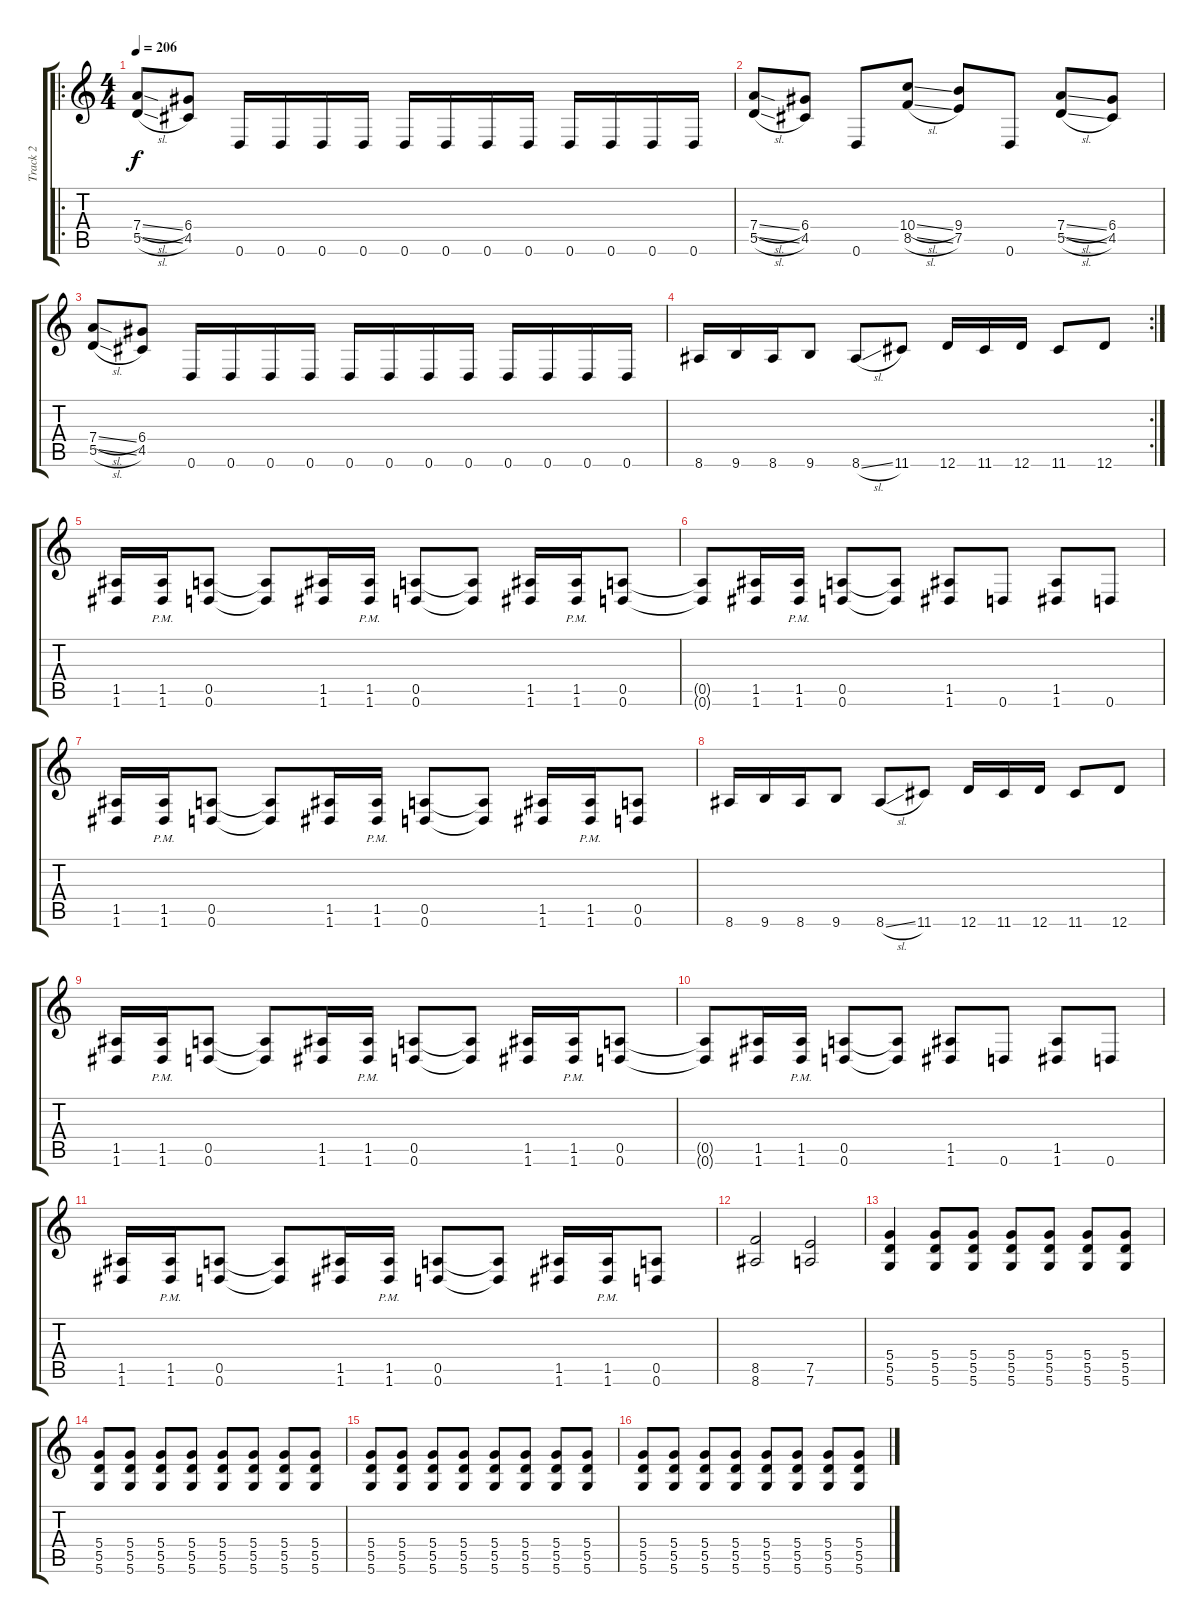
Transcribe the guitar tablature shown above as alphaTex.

\track ("Track 2" "Track 2") {instrument distortionguitar}
\staff {score tabs}
\tuning (D4 B3 G3 D3 A2 D2) {hide}
\ro
\ts (4 4)
\tempo 206
\clef g2
\ks c
(7.4{sl} 5.5{sl}).8{dy f} (6.4 4.5).8 0.6.16 0.6.16 0.6.16 0.6.16 0.6.16 0.6.16 0.6.16 0.6.16 0.6.16 0.6.16 0.6.16 0.6.16 |
(7.4{sl} 5.5{sl}).8 (6.4 4.5).8 0.6.8 (10.4{sl} 8.5{sl}).8 (9.4 7.5).8 0.6.8 (7.4{sl} 5.5{sl}).8 (6.4 4.5).8 |
(7.4{sl} 5.5{sl}).8 (6.4 4.5).8 0.6.16 0.6.16 0.6.16 0.6.16 0.6.16 0.6.16 0.6.16 0.6.16 0.6.16 0.6.16 0.6.16 0.6.16 |
\rc 2
8.6.16 9.6.16 8.6.16 9.6.8 8.6{sl}.8 11.6.8 12.6.16 11.6.16 12.6.16 11.6.8 12.6.8 |
(1.5 1.6).16 (1.5{pm} 1.6{pm}).16 (0.5 0.6).8 (0.5{t} 0.6{t}).8 (1.5 1.6).16 (1.5{pm} 1.6{pm}).16 (0.5 0.6).8 (0.5{t} 0.6{t}).8 (1.5 1.6).16 (1.5{pm} 1.6{pm}).16 (0.5 0.6).8 |
(0.5{t} 0.6{t}).8 (1.5 1.6).16 (1.5{pm} 1.6{pm}).16 (0.5 0.6).8 (0.5{t} 0.6{t}).8 (1.5 1.6).8 0.6.8 (1.5 1.6).8 0.6.8 |
(1.5 1.6).16 (1.5{pm} 1.6{pm}).16 (0.5 0.6).8 (0.5{t} 0.6{t}).8 (1.5 1.6).16 (1.5{pm} 1.6{pm}).16 (0.5 0.6).8 (0.5{t} 0.6{t}).8 (1.5 1.6).16 (1.5{pm} 1.6{pm}).16 (0.5 0.6).8 |
8.6.16 9.6.16 8.6.16 9.6.8 8.6{sl}.8 11.6.8 12.6.16 11.6.16 12.6.16 11.6.8 12.6.8 |
(1.5 1.6).16 (1.5{pm} 1.6{pm}).16 (0.5 0.6).8 (0.5{t} 0.6{t}).8 (1.5 1.6).16 (1.5{pm} 1.6{pm}).16 (0.5 0.6).8 (0.5{t} 0.6{t}).8 (1.5 1.6).16 (1.5{pm} 1.6{pm}).16 (0.5 0.6).8 |
(0.5{t} 0.6{t}).8 (1.5 1.6).16 (1.5{pm} 1.6{pm}).16 (0.5 0.6).8 (0.5{t} 0.6{t}).8 (1.5 1.6).8 0.6.8 (1.5 1.6).8 0.6.8 |
(1.5 1.6).16 (1.5{pm} 1.6{pm}).16 (0.5 0.6).8 (0.5{t} 0.6{t}).8 (1.5 1.6).16 (1.5{pm} 1.6{pm}).16 (0.5 0.6).8 (0.5{t} 0.6{t}).8 (1.5 1.6).16 (1.5{pm} 1.6{pm}).16 (0.5 0.6).8 |
(8.5 8.6).2 (7.5 7.6).2 |
(5.4 5.5 5.6).4 (5.4 5.5 5.6).8 (5.4 5.5 5.6).8 (5.4 5.5 5.6).8 (5.4 5.5 5.6).8 (5.4 5.5 5.6).8 (5.4 5.5 5.6).8 |
(5.4 5.5 5.6).8 (5.4 5.5 5.6).8 (5.4 5.5 5.6).8 (5.4 5.5 5.6).8 (5.4 5.5 5.6).8 (5.4 5.5 5.6).8 (5.4 5.5 5.6).8 (5.4 5.5 5.6).8 |
(5.4 5.5 5.6).8 (5.4 5.5 5.6).8 (5.4 5.5 5.6).8 (5.4 5.5 5.6).8 (5.4 5.5 5.6).8 (5.4 5.5 5.6).8 (5.4 5.5 5.6).8 (5.4 5.5 5.6).8 |
(5.4 5.5 5.6).8 (5.4 5.5 5.6).8 (5.4 5.5 5.6).8 (5.4 5.5 5.6).8 (5.4 5.5 5.6).8 (5.4 5.5 5.6).8 (5.4 5.5 5.6).8 (5.4 5.5 5.6).8
